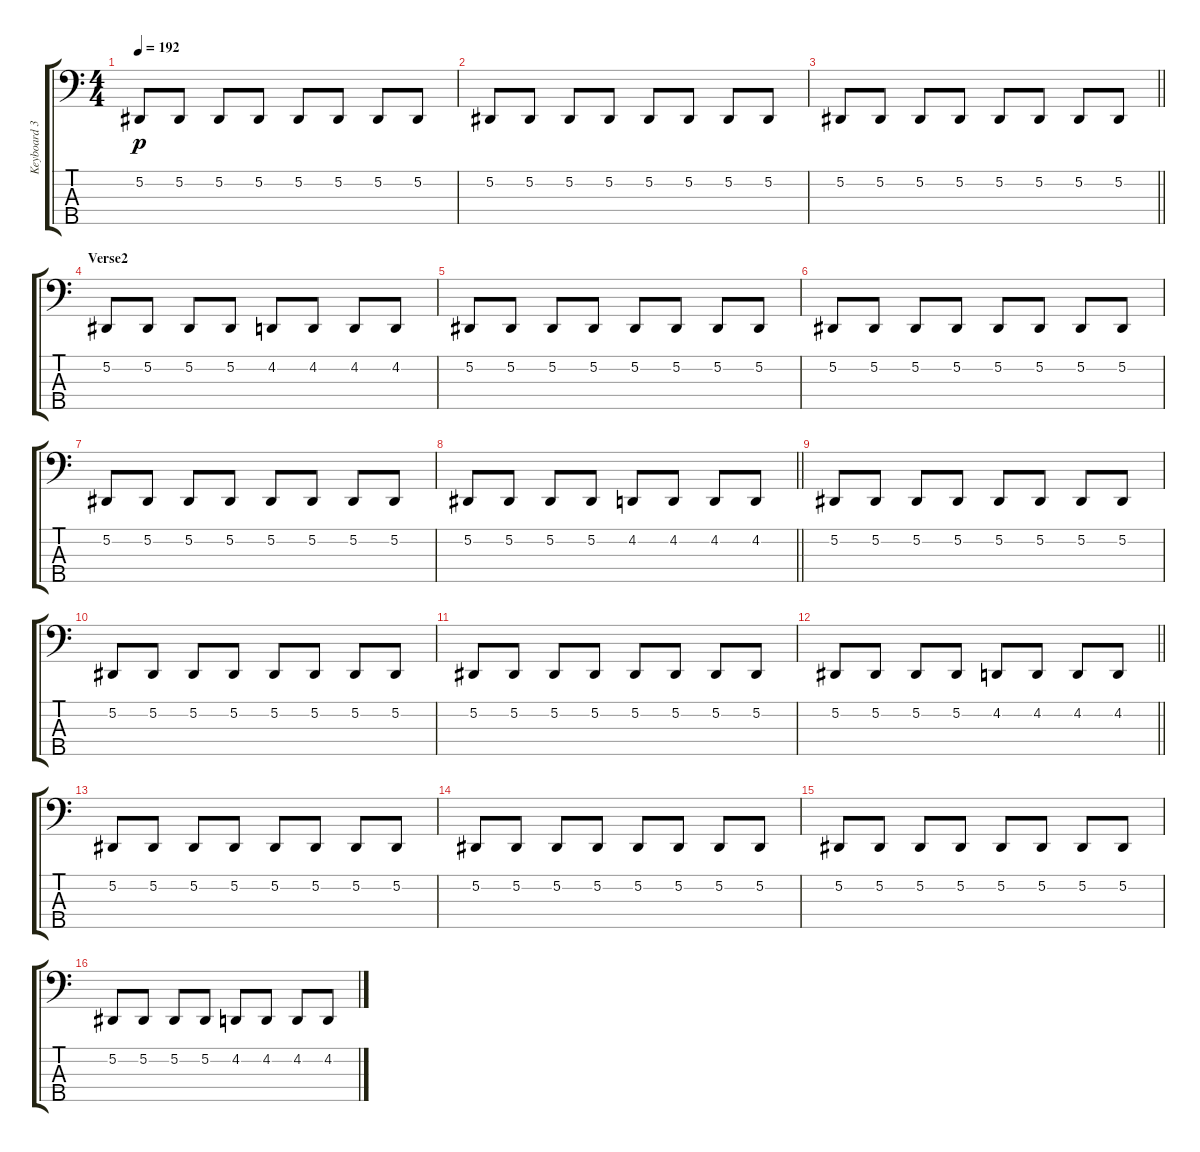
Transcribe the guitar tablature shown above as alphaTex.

\track ("Keyboard 3" "Keyboard 3") {instrument lead2sawtooth}
\staff {score tabs}
\tuning (Eb2 Bb1 F1 C1 G0) {hide}
\ts (4 4)
\tempo 192
\clef f4
\ks c
5.2.8{dy p} 5.2.8 5.2.8 5.2.8 5.2.8 5.2.8 5.2.8 5.2.8 |
5.2.8 5.2.8 5.2.8 5.2.8 5.2.8 5.2.8 5.2.8 5.2.8 |
\barLineRight lightlight
5.2.8 5.2.8 5.2.8 5.2.8 5.2.8 5.2.8 5.2.8 5.2.8 |
\section ("" "Verse2")
5.2.8 5.2.8 5.2.8 5.2.8 4.2.8 4.2.8 4.2.8 4.2.8 |
5.2.8 5.2.8 5.2.8 5.2.8 5.2.8 5.2.8 5.2.8 5.2.8 |
5.2.8 5.2.8 5.2.8 5.2.8 5.2.8 5.2.8 5.2.8 5.2.8 |
5.2.8 5.2.8 5.2.8 5.2.8 5.2.8 5.2.8 5.2.8 5.2.8 |
\barLineRight lightlight
5.2.8 5.2.8 5.2.8 5.2.8 4.2.8 4.2.8 4.2.8 4.2.8 |
5.2.8 5.2.8 5.2.8 5.2.8 5.2.8 5.2.8 5.2.8 5.2.8 |
5.2.8 5.2.8 5.2.8 5.2.8 5.2.8 5.2.8 5.2.8 5.2.8 |
5.2.8 5.2.8 5.2.8 5.2.8 5.2.8 5.2.8 5.2.8 5.2.8 |
\barLineRight lightlight
5.2.8 5.2.8 5.2.8 5.2.8 4.2.8 4.2.8 4.2.8 4.2.8 |
5.2.8 5.2.8 5.2.8 5.2.8 5.2.8 5.2.8 5.2.8 5.2.8 |
5.2.8 5.2.8 5.2.8 5.2.8 5.2.8 5.2.8 5.2.8 5.2.8 |
5.2.8 5.2.8 5.2.8 5.2.8 5.2.8 5.2.8 5.2.8 5.2.8 |
5.2.8 5.2.8 5.2.8 5.2.8 4.2.8 4.2.8 4.2.8 4.2.8
